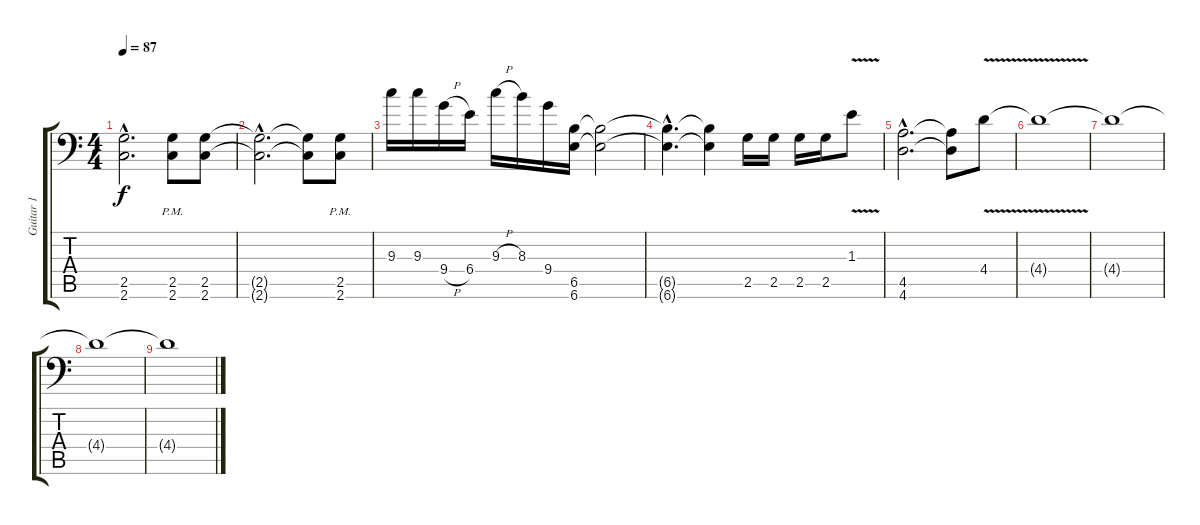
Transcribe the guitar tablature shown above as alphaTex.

\track ("Guitar 1" "Guitar 1") {instrument overdrivenguitar}
\staff {score tabs}
\tuning (C4 G3 Eb3 Bb2 F2 Bb1) {hide}
\ts (4 4)
\tempo 87
\clef f4
\ks c
(2.5{hac t} 2.6{hac t}).2{d dy f} (2.5{pm} 2.6{pm}).8 (2.5 2.6).8 |
(2.5{hac t} 2.6{hac t}).2{d} (2.5{t} 2.6{t}).8 (2.5{pm} 2.6{pm}).8 |
9.3.16 9.3.16 9.4{h}.16 6.4.16 9.3{h}.16 8.3.16 9.4.16 (6.5 6.6).16 (6.5{t} 6.6{t}).2 |
\section ("" "")
(6.5{hac t} 6.6{hac t}).4{d} (6.5{t} 6.6{t}).4 2.5.16 2.5.16 2.5.16 2.5.16 1.3{v}.8 |
(4.5{hac} 4.6{hac}).2{d} (4.5{t} 4.6{t}).8 4.4{v}.8 |
4.4{t}.1 |
4.4{t}.1 |
4.4{t}.1 |
4.4{t}.1
